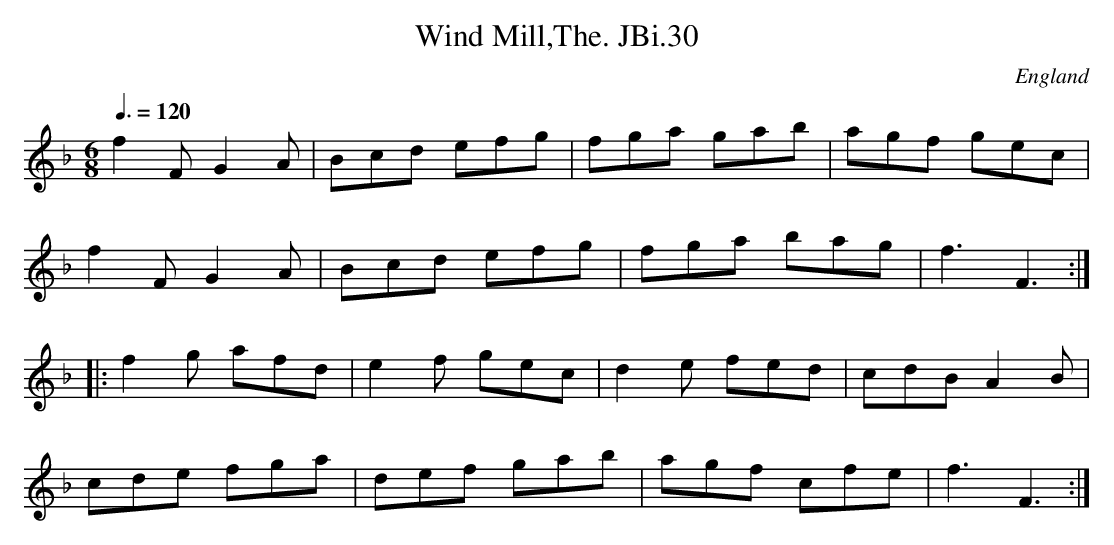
X:1
T:Wind Mill,The. JBi.30
L:1/8
M:6/8
O:England
Q:3/8=120
K:F
f2FG2A|Bcd efg|fga gab|agf gec|!
f2FG2A|Bcd efg|fga bag|f3F3:|!
|:f2g afd|e2f gec|d2e fed|cdB A2B|!
cde fga|def gab|agf cfe|f3F3:|
